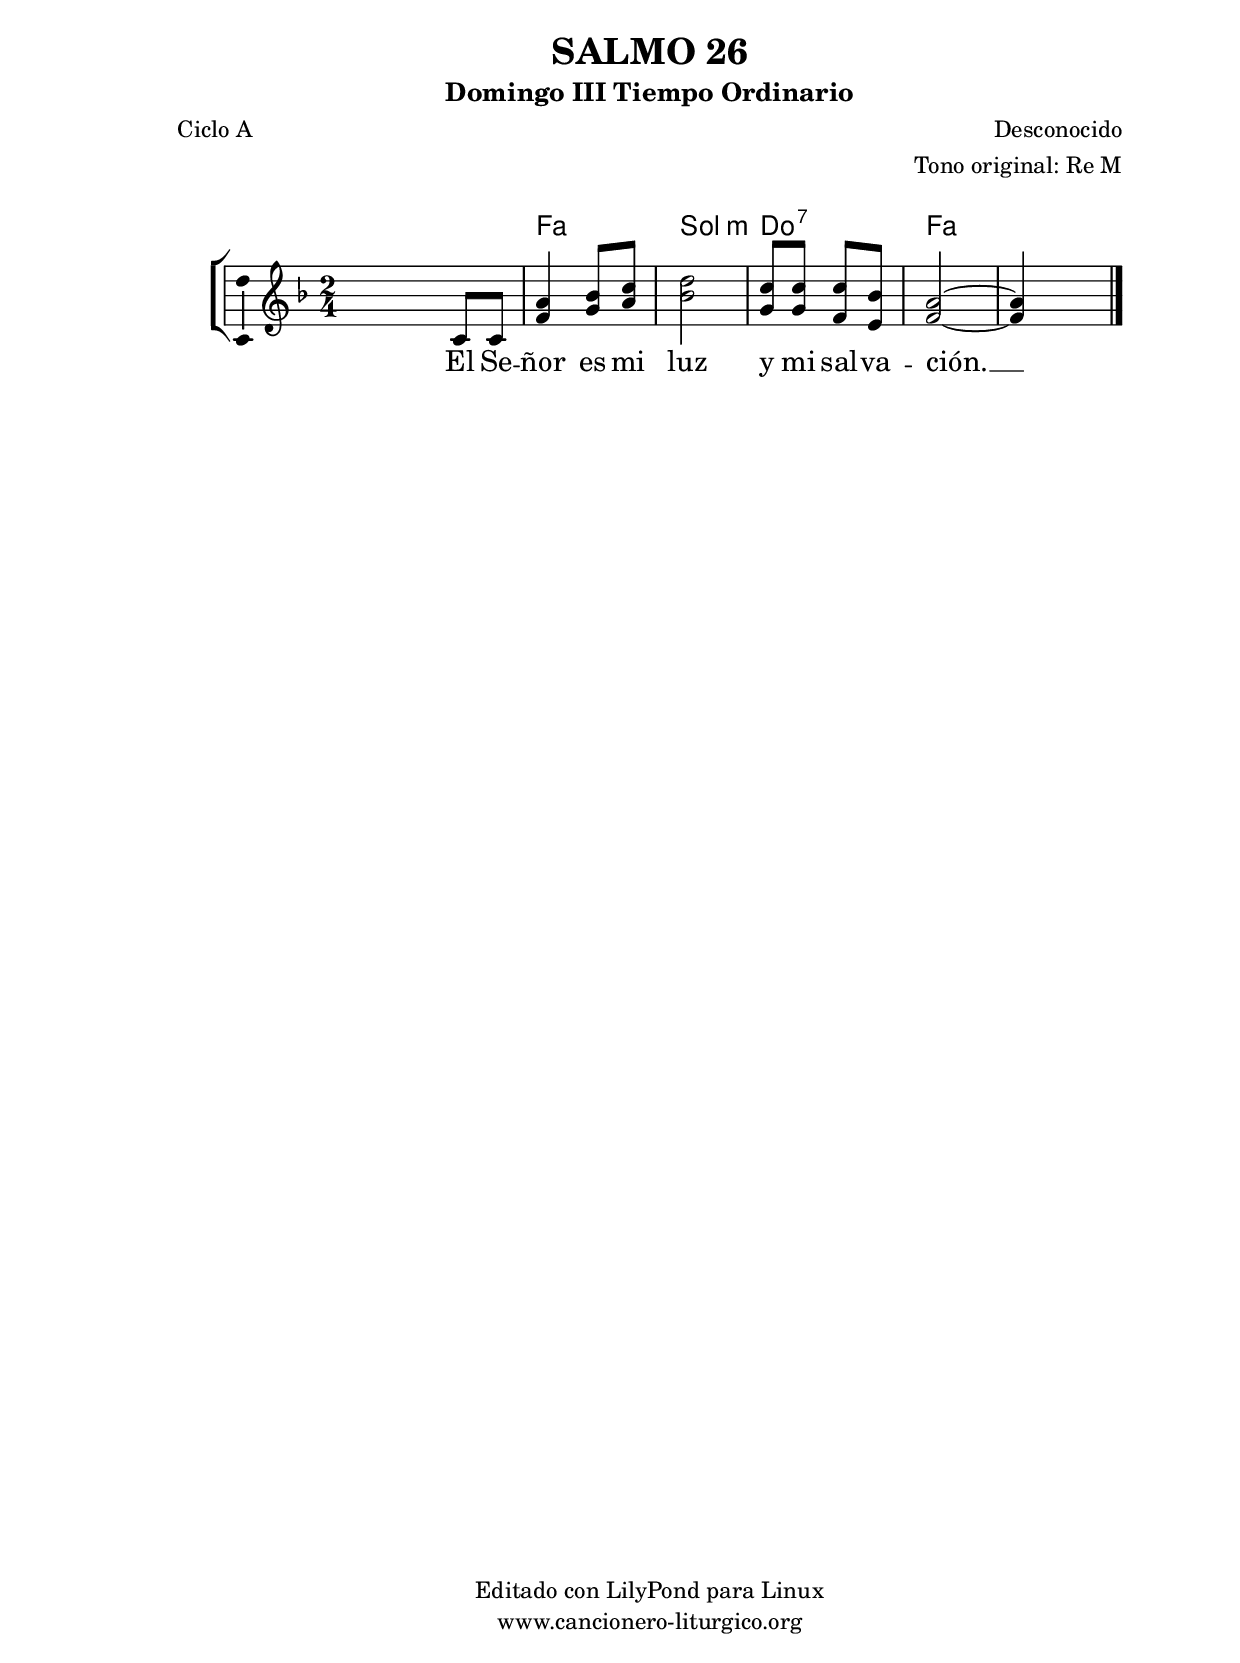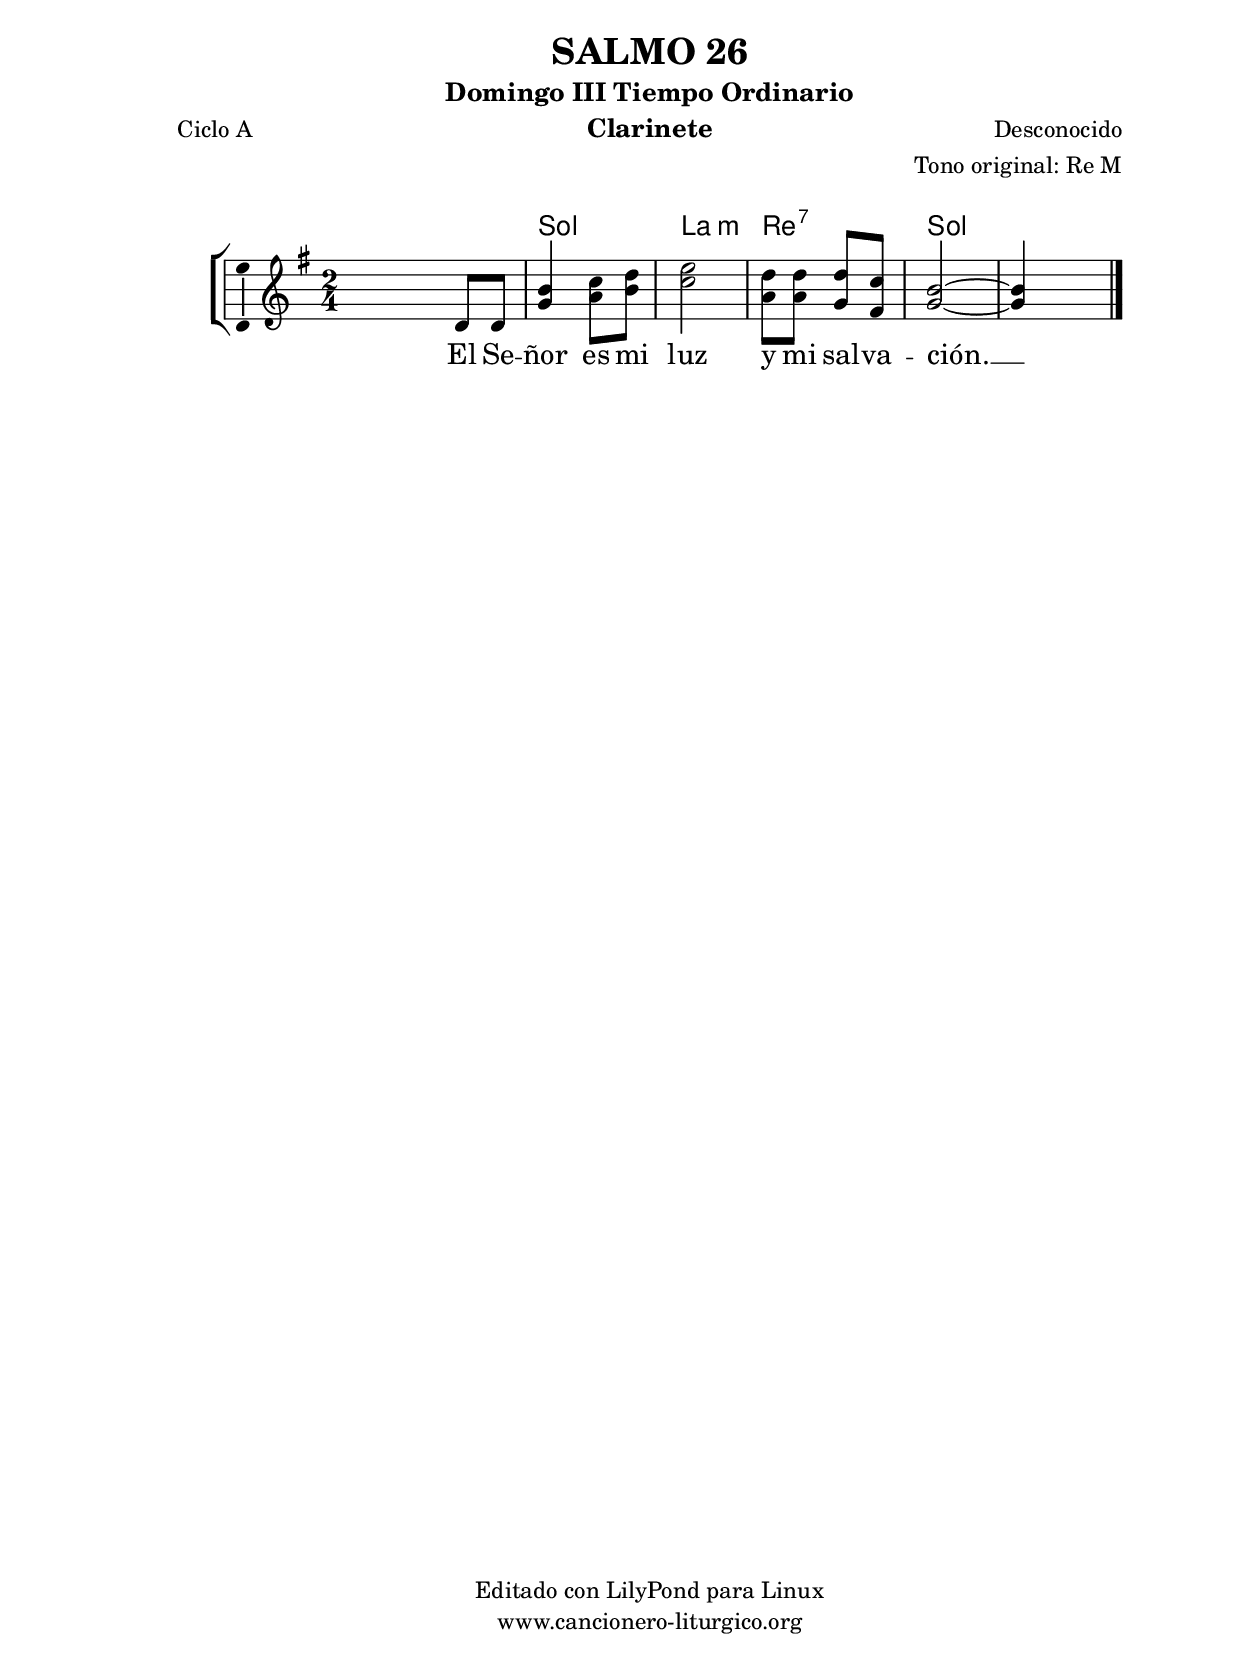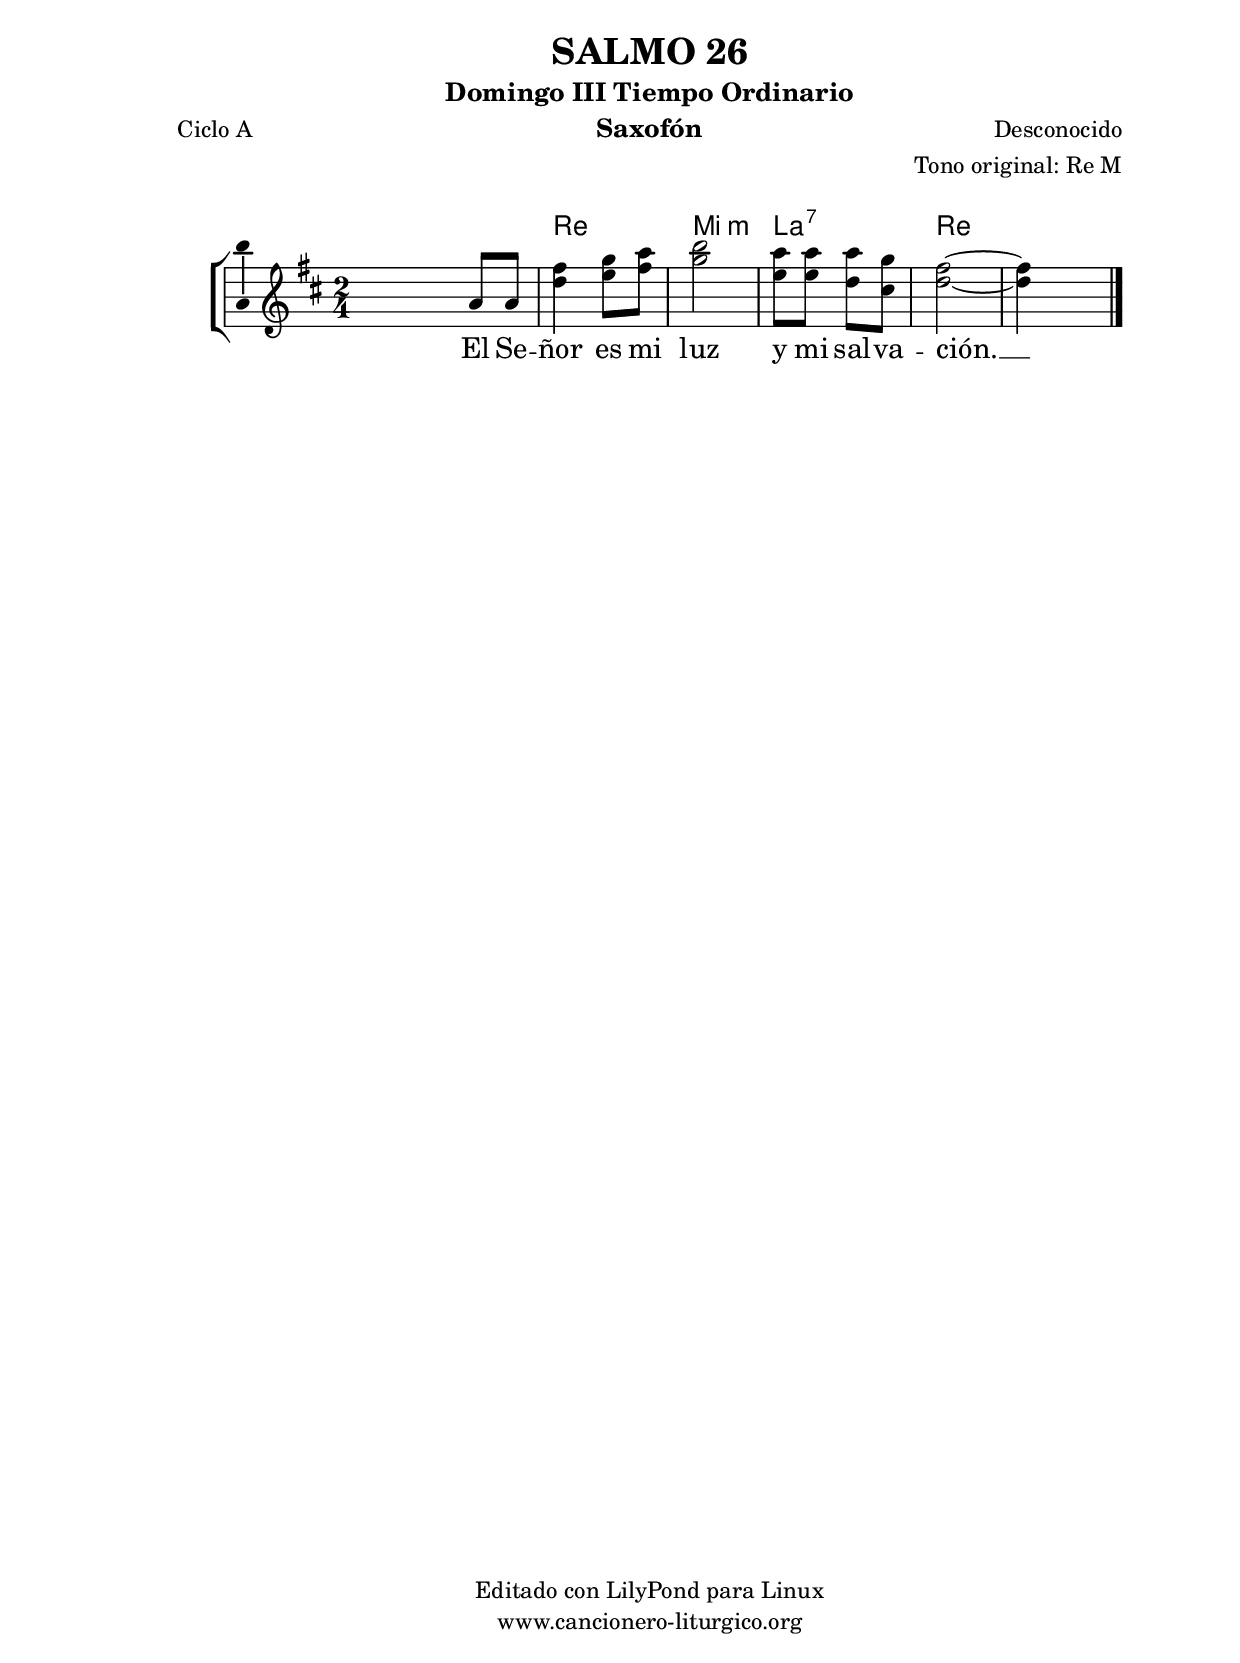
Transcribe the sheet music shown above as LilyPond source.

%
%para convertir .midi en .wav:
%timidity filename.midi -Ow -o finename.wav
%
%
%Para convertir de .wav a .mp3:
%lame -h -m j filename.wav
%
%
%para escuchar el midi:
%timidity nombrefichero.midi
%


%versión de lilypond para la que se ha escrito esta partitura:
\version "2.16.0"

	%Tamaño papel
	#(set-default-paper-size "a4")
	%Tamaño partitura
	#(set-global-staff-size 20)
	%No responde al pulsar sobre una nota
	#(ly:set-option 'point-and-click #f)

%parámetros del encabezamiento:
\header {
	title = "SALMO 26"
	subtitle = "Domingo III Tiempo Ordinario"
	composer = "Desconocido"
	poet = "Ciclo A"
	meter = ""
	arranger = "Tono original: Re M"
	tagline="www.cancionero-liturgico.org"
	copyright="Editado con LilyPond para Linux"
	tiempo = "Ordinario"
	usos = "Salmo"
	letra = "El Señor es mi luz y mi salvación."
	}

%parámetros asociados al papel:
\paper  {
	oddHeaderMarkup = \markup {\fill-line { \on-the-fly #not-first-page \fromproperty #'header:title \on-the-fly #not-first-page \fromproperty #'header:composer }}
	evenHeaderMarkup = \markup {\fill-line { \fromproperty #'header:composer \fromproperty #'header:title }}
	#(set-paper-size "a4")
	print-page-number = ##f
	first-page-number = 1
	print-first-page-number = ##f
%	head-separation = 3.0 \cm
	top-margin = 2.0 \cm
	bottom-margin = 0.5\cm
%%%	bottom-margin = -1.0\cm
	left-margin = 3.0 \cm
	line-width = 16.0 \cm 
	indent = 8\mm
	interscoreline = 2.\mm
	between-system-space = 15\mm
%	para que las partituras no llenen la hoja:
	ragged-bottom = ##t
%	idem para la última hoja:
	ragged-last-bottom = ##f
%	para que las partituras llenen el ancho del papel:
	ragged-last = ##f
	after-title-space = 2.5 \cm
%page-count=1
%system-count=8

	%Flexible Vertical Spacing
%	markup-markup-spacing =
%	#'((basic-distance . 15) (minimum-distance . 15) (padding . 3))
	markup-system-spacing =
	#'((basic-distance . 15) (minimum-distance . 15) (padding . 3))
	system-system-spacing =
	#'((basic-distance . 15) (minimum-distance . 15) (padding . 3))
	score-system-spacing =
	#'((basic-distance . 15) (minimum-distance . 15) (padding . 5))
%	top-system-spacing = % header
%	#'((basic-distance . 8) (minimum-distance . 0) (padding . 3))
%	top-markup-spacing =
%	#'((basic-distance . 20) (minimum-distance . 20) (padding . 3))
	last-bottom-spacing = % footer
	#'((basic-distance . 5) (minimum-distance . 5) (padding . 3))
%	score-markup-spacing =
%	#'((basic-distance . 16) (minimum-distance . 13) (padding . 3))

	}


%parámetros que afectan a toda la partitura:
global =  {
	%clave de sol (G):
	\clef G
	%armadura:
	\transpose d f
	\key d \major
	\tempo 4=100
	\set Score.tempoHideNote = ##t
	}


acordes = {
	\italianChords
	\chordmode {
	\transpose d f
{
s2 d2 e:m a:7 d

	}
	}
}


melodia = 
{
	\transpose d f
	\relative c'{
	\time 2/4
s4 a8 a
<<
{
d4 e8 fis
g2
e8 e d cis
d2~
d4 s4
}
{
fis4 g8 a
b2
a8 a a g
fis2~
fis4 s4
}
>>

	\bar "|."
	}
	}


texto = \lyricmode {
El Se -- ñor es mi luz y mi sal -- va -- ción. __
	}


acordesStaff = \context ChordNames = acordesStaff <<
	\set chordChanges = ##t
	\acordes
	>>


vozStaff = \context Voice = vozStaff
\with {\consists "Ambitus_engraver"}
<<
%	\set Staff.instrumentName = ""
%	\set Staff.shortInstrumentName = ""
%	\set Staff.midiInstrument = #"clarinet"
%	\set Staff.midiInstrument = #"cello"
%	\set Staff.midiInstrument = #"flute"
	\set Staff.midiInstrument = #"electric guitar (jazz)"
%	\set Staff.midiInstrument = #"english horn"
%	\set Staff.midiInstrument = #"violin"
%	\set Staff.midiInstrument = #"glockenspiel"
	\set Staff.midiMinimumVolume = #0.7
	\set Staff.midiMaximumVolume = #0.9
	\global
	\melodia
	>>


textoStaff = \context Lyrics = textoStaff <<
	\lyricsto vozStaff \texto
	>>

\book {
	\score {
		\context ChoirStaff {
			\override StaffGroup.SystemStartBracket #'collapse-height = #1
			\override Score.SystemStartBar #'collapse-height = #1
			<<
			\acordesStaff
			\vozStaff
			\textoStaff
			>>
			}
		\layout {
	    		\context {
				\Lyrics
				\override LyricText #'font-size = #2
				}
	   		 \context {
				\Score
				%fontSize = #3
				\override StaffSymbol #'staff-space = #(magstep +3)
				%\override Beam #'thickness = #0.55
				%\override SpacingSpanner #'spacing-increment = #1.0
				%\override Slur #'height-limit = #1.5
				}
			}
		}
	\score {
		\unfoldRepeats
		\context ChoirStaff {
			<<
			\acordesStaff
			\vozStaff
			>>
			}
		\midi {
	  		\context {
	  			\Score
				tempoWholesPerMinute = #(ly:make-moment 70 4)
				}
			}
		}
	}

%Partitura para clarinete
#(define output-suffix "C")
\book {
	\header{
		instrument = "Clarinete"
		}
	\score {
		\context ChoirStaff {
			\override StaffGroup.SystemStartBracket #'collapse-height = #1
			\override Score.SystemStartBar #'collapse-height = #1
\transpose c d
			<<
			\acordesStaff
			\vozStaff
			\textoStaff
			>>
			}
		\layout {
	    		\context {
				\Lyrics
				\override LyricText #'font-size = #2
				}
	   		 \context {
				\Score
				\override StaffSymbol #'staff-space = #(magstep +3)
				}
			}
		}
	}

%Partitura para saxofón
#(define output-suffix "S")
\book {
	\header{
		instrument = "Saxofón"
		}
	\score {
		\context ChoirStaff {
			\override StaffGroup.SystemStartBracket #'collapse-height = #1
			\override Score.SystemStartBar #'collapse-height = #1
\transpose c a
			<<
			\acordesStaff
			\vozStaff
			\textoStaff
			>>
			}
		\layout {
	    		\context {
				\Lyrics
				\override LyricText #'font-size = #2
				}
	   		 \context {
				\Score
				\override StaffSymbol #'staff-space = #(magstep +3)
				}
			}
		}
	}

